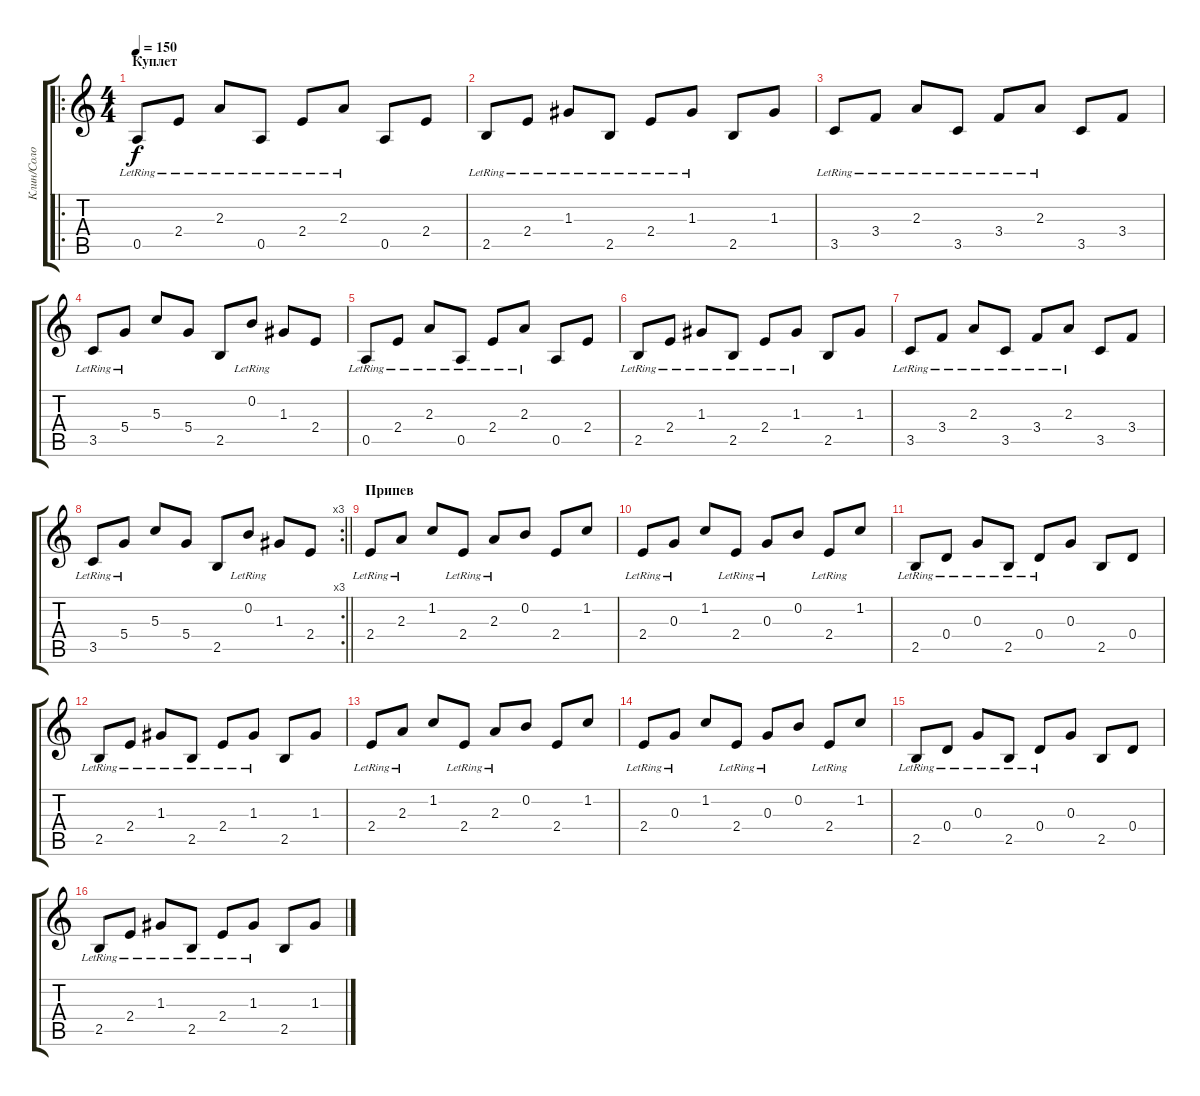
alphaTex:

\track ("Клин/Соло" "Клин/Соло") {instrument acousticguitarsteel}
\staff {score tabs}
\tuning (E4 B3 G3 D3 A2 E2) {hide}
\ro
\ts (4 4)
\section ("" "Куплет")
\tempo 150
\clef g2
\ks c
0.5{lr}.8{dy f} 2.4{lr}.8 2.3{lr}.8 0.5{lr}.8 2.4{lr}.8 2.3{lr}.8 0.5.8 2.4.8 |
2.5{lr}.8 2.4{lr}.8 1.3{lr}.8 2.5{lr}.8 2.4{lr}.8 1.3{lr}.8 2.5.8 1.3.8 |
3.5{lr}.8 3.4{lr}.8 2.3{lr}.8 3.5{lr}.8 3.4{lr}.8 2.3{lr}.8 3.5.8 3.4.8 |
3.5{lr}.8 5.4{lr}.8 5.3.8 5.4.8 2.5.8 0.2{lr}.8 1.3.8 2.4.8 |
0.5{lr}.8 2.4{lr}.8 2.3{lr}.8 0.5{lr}.8 2.4{lr}.8 2.3{lr}.8 0.5.8 2.4.8 |
2.5{lr}.8 2.4{lr}.8 1.3{lr}.8 2.5{lr}.8 2.4{lr}.8 1.3{lr}.8 2.5.8 1.3.8 |
3.5{lr}.8 3.4{lr}.8 2.3{lr}.8 3.5{lr}.8 3.4{lr}.8 2.3{lr}.8 3.5.8 3.4.8 |
\rc 3
\barLineRight lightlight
3.5{lr}.8 5.4{lr}.8 5.3.8 5.4.8 2.5.8 0.2{lr}.8 1.3.8 2.4.8 |
\section ("" "Припев")
2.4{lr}.8 2.3{lr}.8 1.2.8 2.4{lr}.8 2.3{lr}.8 0.2.8 2.4.8 1.2.8 |
2.4{lr}.8 0.3{lr}.8 1.2.8 2.4{lr}.8 0.3{lr}.8 0.2.8 2.4{lr}.8 1.2.8 |
2.5{lr}.8 0.4{lr}.8 0.3{lr}.8 2.5{lr}.8 0.4{lr}.8 0.3.8 2.5.8 0.4.8 |
2.5{lr}.8 2.4{lr}.8 1.3{lr}.8 2.5{lr}.8 2.4{lr}.8 1.3{lr}.8 2.5.8 1.3.8 |
2.4{lr}.8 2.3{lr}.8 1.2.8 2.4{lr}.8 2.3{lr}.8 0.2.8 2.4.8 1.2.8 |
2.4{lr}.8 0.3{lr}.8 1.2.8 2.4{lr}.8 0.3{lr}.8 0.2.8 2.4{lr}.8 1.2.8 |
2.5{lr}.8 0.4{lr}.8 0.3{lr}.8 2.5{lr}.8 0.4{lr}.8 0.3.8 2.5.8 0.4.8 |
2.5{lr}.8 2.4{lr}.8 1.3{lr}.8 2.5{lr}.8 2.4{lr}.8 1.3{lr}.8 2.5.8 1.3.8
